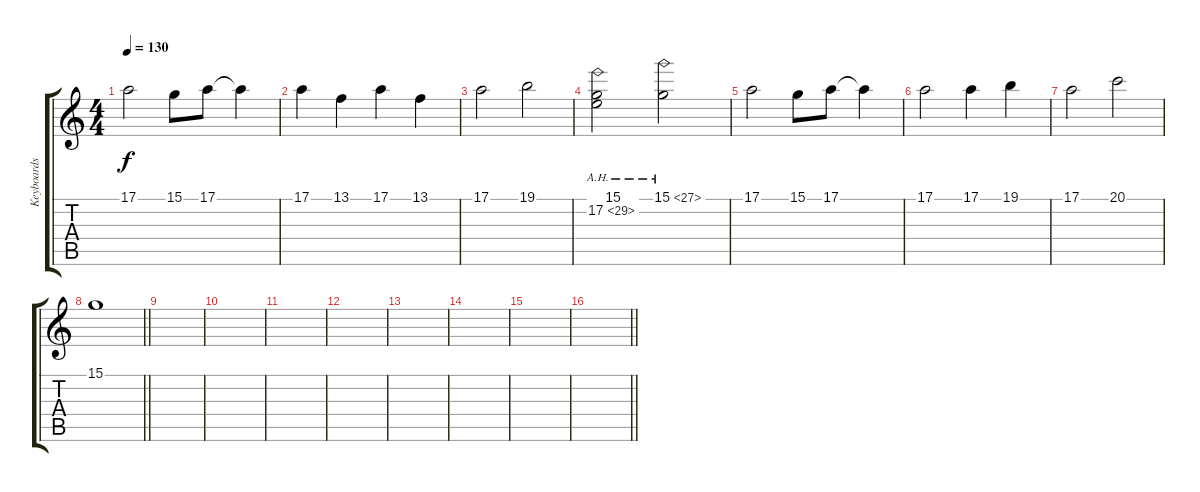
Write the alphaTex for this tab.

\track ("Keyboards" "Keyboards") {instrument dulcimer}
\staff {score tabs}
\tuning (E4 B3 G3 D3 A2 E2) {hide}
\ts (4 4)
\tempo 130
\clef g2
\ks c
17.1.2{dy f instrument musicbox} 15.1.8 17.1.8 17.1{t}.4 |
17.1.4 13.1.4 17.1.4 13.1.4 |
17.1.2 19.1.2 |
(15.1 17.2{ah 12}).2 15.1{ah 12}.2 |
17.1.2 15.1.8 17.1.8 17.1{t}.4 |
17.1.2 17.1.4 19.1.4 |
17.1.2 20.1.2 |
\barLineRight lightlight
15.1.1 |
|
|
|
|
|
|
|
\barLineRight lightlight
